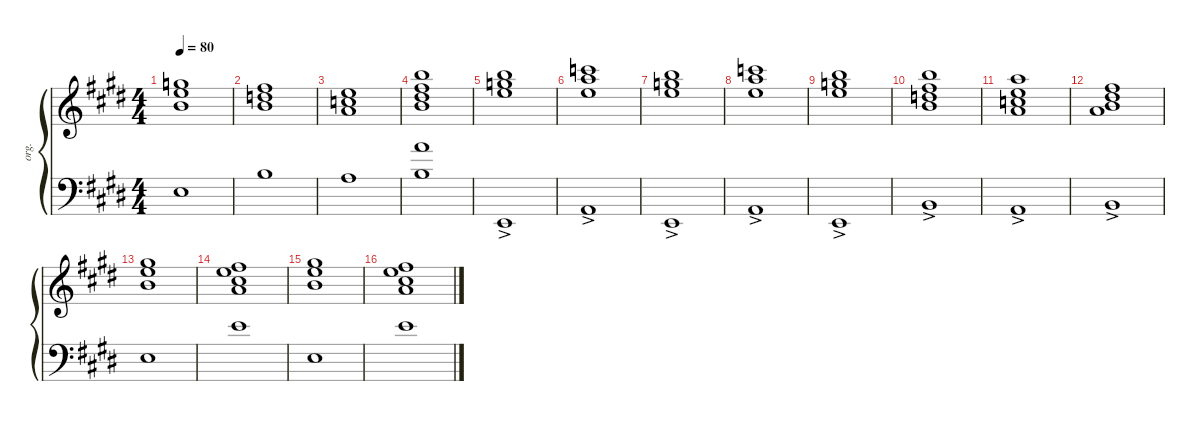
\defaultSystemsLayout 4
\hideDynamics
\bracketExtendMode groupsimilarinstruments
\otherSystemsTrackNameOrientation horizontal
\chordDiagramsInScore
\track ("Organ" "org.") {instrument drawbarorgan}
\staff {score}
\tuning (E4 B3 G3 D3 A2 E2)
\ts (4 4)
\tempo 80
\clef g2
\ks e
(15.1{acc forcenatural} 12.1{acc forcenatural} 7.1{acc forcenatural}).1{dy mf} |
(7.1{acc forcenatural} 10.1{acc forcenatural} 14.1{acc #}).1 |
(12.1{acc forcenatural} 8.1{acc forcenatural} 5.1{acc forcenatural}).1 |
(14.1{acc #} 11.1{acc #} 7.1{acc forcenatural} 19.1{acc forcenatural}).1 |
(19.1{acc forcenatural} 15.1{acc forcenatural} 12.1{acc forcenatural}).1 |
(20.1{acc forcenatural} 17.1{acc forcenatural} 12.1{acc forcenatural}).1 |
(12.1{acc forcenatural} 15.1{acc forcenatural} 19.1{acc forcenatural}).1 |
(12.1{acc forcenatural} 17.1{acc forcenatural} 20.1{acc forcenatural}).1 |
(19.1{acc forcenatural} 15.1{acc forcenatural} 12.1{acc forcenatural}).1 |
(19.1{acc forcenatural} 14.1{acc #} 10.1{acc forcenatural} 7.1{acc forcenatural}).1 |
(17.1{acc forcenatural} 12.1{acc forcenatural} 8.1{acc forcenatural} 5.1{acc forcenatural}).1 |
(14.1{acc #} 11.1{acc #} 7.1{acc forcenatural} 5.1{acc forcenatural}).1 |
(7.1{acc forcenatural} 12.1{acc forcenatural} 16.1{acc #}).1 |
(12.1{acc forcenatural} 14.1{acc #} 9.1{acc #} 5.1{acc forcenatural}).1 |
\scale
1.11225 (7.1{acc forcenatural} 12.1{acc forcenatural} 16.1{acc #}).1 |
\scale
0.780549 (14.1{acc #} 12.1{acc forcenatural} 9.1{acc #} 5.1{acc forcenatural}).1
\staff {score}
\tuning (E4 B3 G3 D3 A2 E2)
\clef f4
\ottava regular
\simile none
\ks e
-12.1{acc forcenatural}.1{dy mf} |
-5.1{acc forcenatural}.1 |
-7.1{acc forcenatural}.1 |
(-5.1{acc forcenatural} 5.1{acc forcenatural}).1 |
-24.1{ac acc forcenatural}.1 |
-19.1{ac acc forcenatural}.1 |
-24.1{ac acc forcenatural}.1 |
-19.1{ac acc forcenatural}.1 |
-24.1{ac acc forcenatural}.1 |
-17.1{ac acc forcenatural}.1 |
-19.1{ac acc forcenatural}.1 |
-17.1{ac acc forcenatural}.1 |
-12.1{acc forcenatural}.1 |
0.1{acc forcenatural}.1 |
\scale
1.11225 -12.1{acc forcenatural}.1 |
\scale
0.780549 0.1{acc forcenatural}.1
